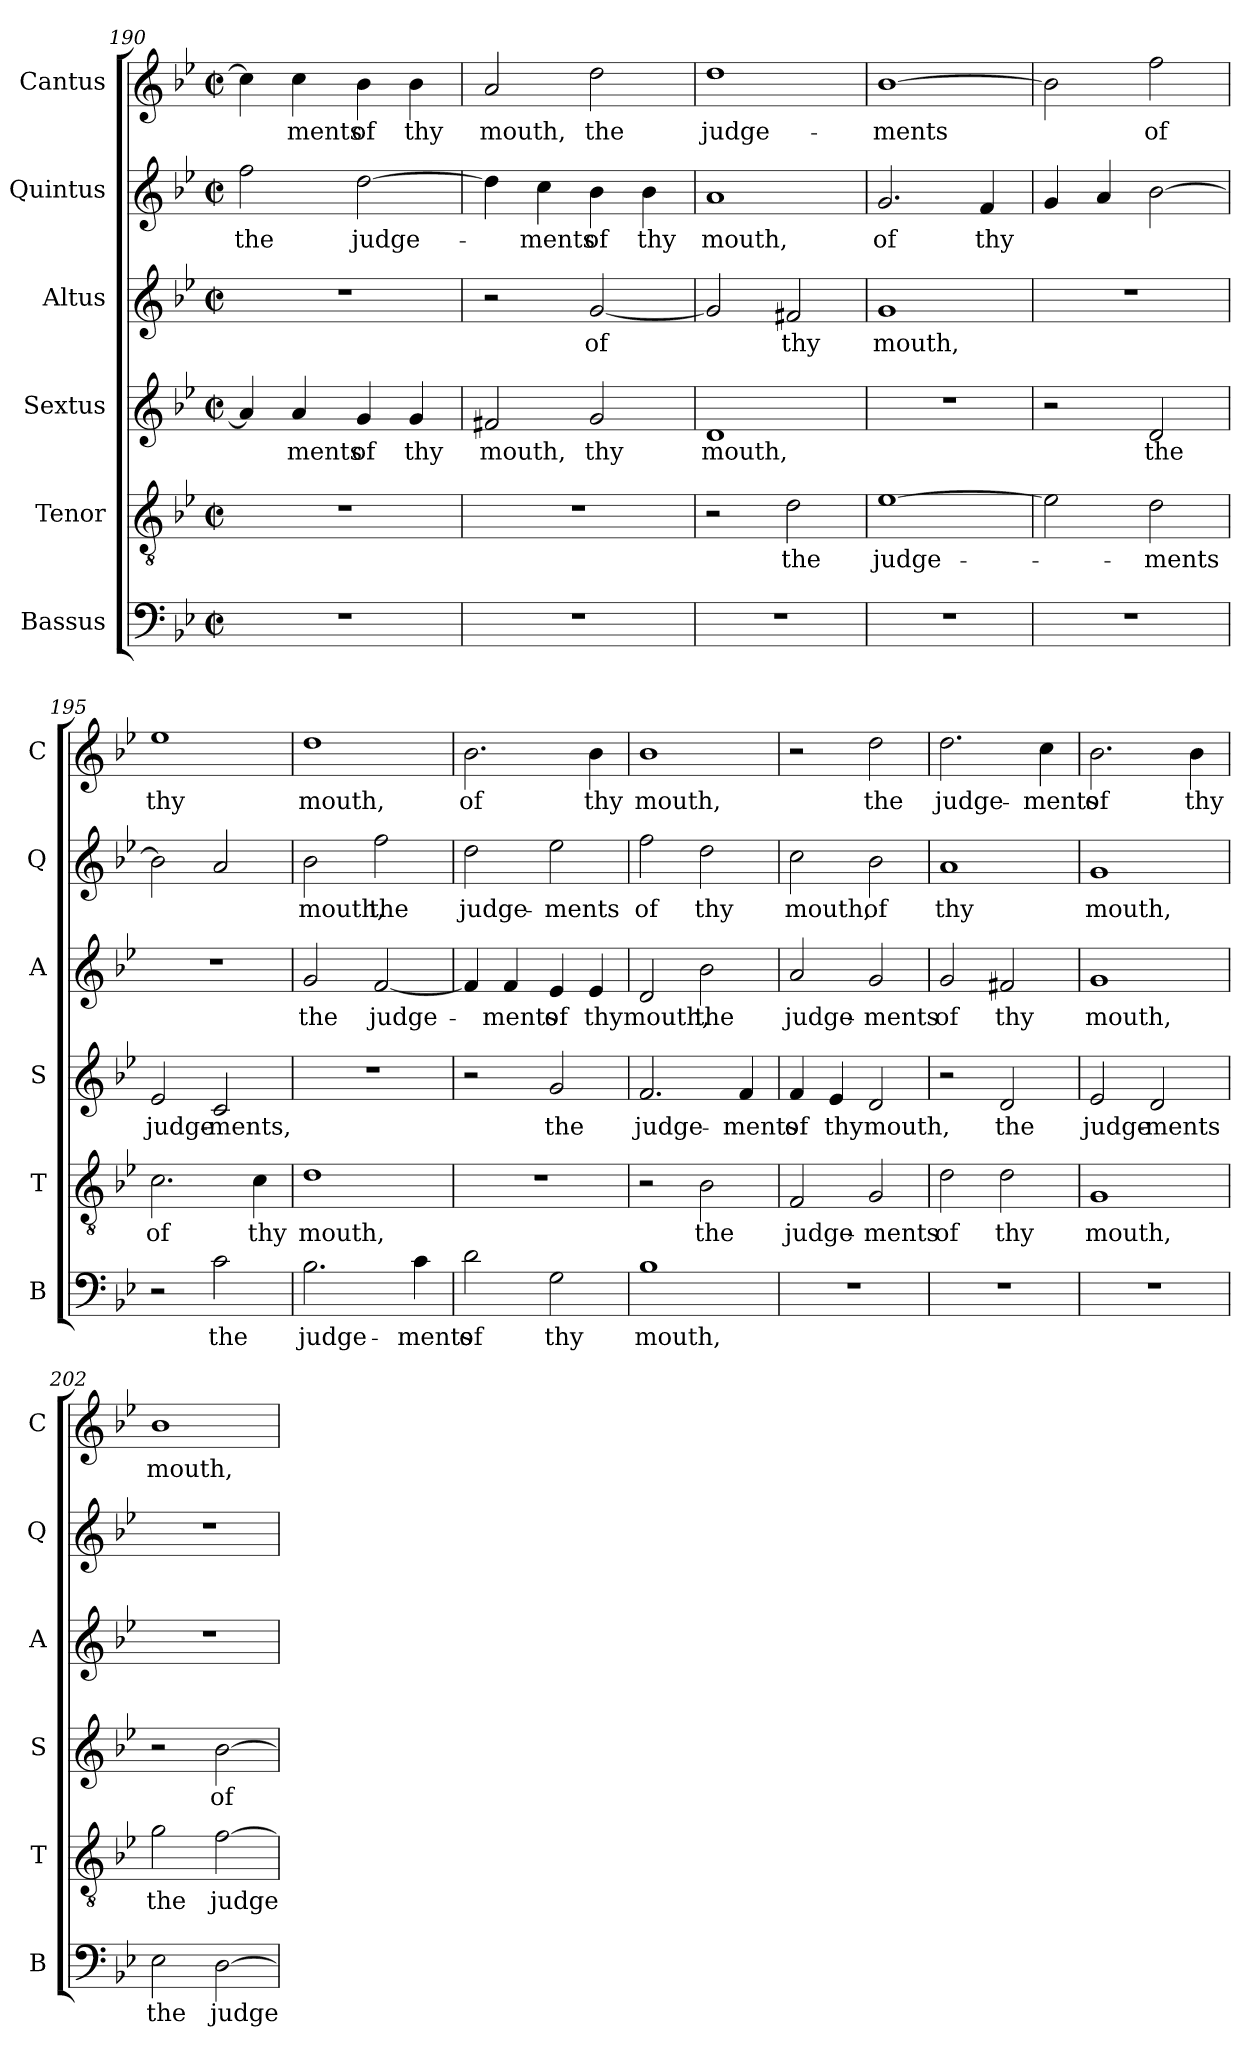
**kern	**text	**kern	**text	**kern	**text	**kern	**text	**kern	**text	**kern	**text
*part6	*part6	*part5	*part5	*part4	*part4	*part3	*part3	*part2	*part2	*part1	*part1
*staff6	*staff6	*staff5	*staff5	*staff4	*staff4	*staff3	*staff3	*staff2	*staff2	*staff1	*staff1
*I"Bassus	*	*I"Tenor	*	*I"Sextus	*	*I"Altus	*	*I"Quintus	*	*I"Cantus	*
*I'B	*	*I'T	*	*I'S	*	*I'A	*	*I'Q	*	*I'C	*
*clefF4	*	*clefGv2	*	*clefG2	*	*clefG2	*	*clefG2	*	*clefG2	*
*k[b-e-]	*	*k[b-e-]	*	*k[b-e-]	*	*k[b-e-]	*	*k[b-e-]	*	*k[b-e-]	*
*B-:	*	*B-:	*	*B-:	*	*B-:	*	*B-:	*	*B-:	*
*M2/2	*	*M2/2	*	*M2/2	*	*M2/2	*	*M2/2	*	*M2/2	*
*met(c|)	*	*met(c|)	*	*met(c|)	*	*met(c|)	*	*met(c|)	*	*met(c|)	*
=190	=190	=190	=190	=190	=190	=190	=190	=190	=190	=190	=190
!	!	!	!	!	!	!	!	!	!LO:LY:b	!	!
1r	.	1r	.	4a/]	.	1r	.	2ff\	the	4cc\]	.
!	!	!	!	!	!LO:LY:b	!	!	!	!	!	!LO:LY:b
.	.	.	.	4a/	-ments	.	.	.	.	4cc\	-ments
!	!	!	!	!	!LO:LY:b	!	!	!	!LO:LY:b	!	!LO:LY:b
.	.	.	.	4g/	of	.	.	[2dd\	judge-	4b-\	of
!	!	!	!	!	!LO:LY:b	!	!	!	!	!	!LO:LY:b
.	.	.	.	4g/	thy	.	.	.	.	4b-\	thy
=191	=191	=191	=191	=191	=191	=191	=191	=191	=191	=191	=191
!	!	!	!	!	!LO:LY:b	!	!	!	!	!	!LO:LY:b
1r	.	1r	.	2f#X/	mouth,	2r	.	4dd\]	.	2a/	mouth,
!	!	!	!	!	!	!	!	!	!LO:LY:b	!	!
.	.	.	.	.	.	.	.	4cc\	-ments	.	.
!	!	!	!	!	!LO:LY:b	!	!LO:LY:b	!	!LO:LY:b	!	!LO:LY:b
.	.	.	.	2g/	thy	[2g/	of	4b-\	of	2dd\	the
!	!	!	!	!	!	!	!	!	!LO:LY:b	!	!
.	.	.	.	.	.	.	.	4b-\	thy	.	.
=192	=192	=192	=192	=192	=192	=192	=192	=192	=192	=192	=192
!	!	!	!	!	!LO:LY:b	!	!	!	!LO:LY:b	!	!LO:LY:b
1r	.	2r	.	1d	mouth,	2g/]	.	1a	mouth,	1dd	judge-
!	!	!	!LO:LY:b	!	!	!	!LO:LY:b	!	!	!	!
.	.	2d\	the	.	.	2f#X/	thy	.	.	.	.
!!LO:PB:g=z
=193	=193	=193	=193	=193	=193	=193	=193	=193	=193	=193	=193
!	!	!	!LO:LY:b	!	!	!	!LO:LY:b	!	!LO:LY:b	!	!LO:LY:b
1r	.	[1e-	judge-	1r	.	1g	mouth,	2.g/	of	[1b-	-ments
!	!	!	!	!	!	!	!	!	!LO:LY:b	!	!
.	.	.	.	.	.	.	.	4f/	thy	.	.
=194	=194	=194	=194	=194	=194	=194	=194	=194	=194	=194	=194
1r	.	2e-\]	.	2r	.	1r	.	4g/	.	2b-\]	.
.	.	.	.	.	.	.	.	4a/	.	.	.
!	!	!	!LO:LY:b	!	!LO:LY:b	!	!	!	!	!	!LO:LY:b
.	.	2d\	-ments	2d/	the	.	.	[2b-\	.	2ff\	of
=195	=195	=195	=195	=195	=195	=195	=195	=195	=195	=195	=195
!	!	!	!LO:LY:b	!	!LO:LY:b	!	!	!	!	!	!LO:LY:b
2r	.	2.c\	of	2e-/	judge-	1r	.	2b-\]	.	1ee-	thy
!	!LO:LY:b	!	!	!	!LO:LY:b	!	!	!	!	!	!
2c\	the	.	.	2c/	-ments,	.	.	2a/	.	.	.
!	!	!	!LO:LY:b	!	!	!	!	!	!	!	!
.	.	4c\	thy	.	.	.	.	.	.	.	.
=196	=196	=196	=196	=196	=196	=196	=196	=196	=196	=196	=196
!	!LO:LY:b	!	!LO:LY:b	!	!	!	!LO:LY:b	!	!LO:LY:b	!	!LO:LY:b
2.B-\	judge-	1d	mouth,	1r	.	2g/	the	2b-\	mouth,	1dd	mouth,
!	!	!	!	!	!	!	!LO:LY:b	!	!LO:LY:b	!	!
.	.	.	.	.	.	[2f/	judge-	2ff\	the	.	.
!	!LO:LY:b	!	!	!	!	!	!	!	!	!	!
4c\	-ments	.	.	.	.	.	.	.	.	.	.
=197	=197	=197	=197	=197	=197	=197	=197	=197	=197	=197	=197
!	!LO:LY:b	!	!	!	!	!	!	!	!LO:LY:b	!	!LO:LY:b
2d\	of	1r	.	2r	.	4f/]	.	2dd\	judge-	2.b-\	of
!	!	!	!	!	!	!	!LO:LY:b	!	!	!	!
.	.	.	.	.	.	4f/	-ments	.	.	.	.
!	!LO:LY:b	!	!	!	!LO:LY:b	!	!LO:LY:b	!	!LO:LY:b	!	!
2G\	thy	.	.	2g/	the	4e-/	of	2ee-\	-ments	.	.
!	!	!	!	!	!	!	!LO:LY:b	!	!	!	!LO:LY:b
.	.	.	.	.	.	4e-/	thy	.	.	4b-\	thy
=198	=198	=198	=198	=198	=198	=198	=198	=198	=198	=198	=198
!	!LO:LY:b	!	!	!	!LO:LY:b	!	!LO:LY:b	!	!LO:LY:b	!	!LO:LY:b
1B-	mouth,	2r	.	2.f/	judge-	2d/	mouth,	2ff\	of	1b-	mouth,
!	!	!	!LO:LY:b	!	!	!	!LO:LY:b	!	!LO:LY:b	!	!
.	.	2B-\	the	.	.	2b-\	the	2dd\	thy	.	.
!	!	!	!	!	!LO:LY:b	!	!	!	!	!	!
.	.	.	.	4f/	-ments	.	.	.	.	.	.
=199	=199	=199	=199	=199	=199	=199	=199	=199	=199	=199	=199
!	!	!	!LO:LY:b	!	!LO:LY:b	!	!LO:LY:b	!	!LO:LY:b	!	!
1r	.	2F/	judge-	4f/	of	2a/	judge-	2cc\	mouth,	2r	.
!	!	!	!	!	!LO:LY:b	!	!	!	!	!	!
.	.	.	.	4e-/	thy	.	.	.	.	.	.
!	!	!	!LO:LY:b	!	!LO:LY:b	!	!LO:LY:b	!	!LO:LY:b	!	!LO:LY:b
.	.	2G/	-ments	2d/	mouth,	2g/	-ments	2b-\	of	2dd\	the
=200	=200	=200	=200	=200	=200	=200	=200	=200	=200	=200	=200
!	!	!	!LO:LY:b	!	!	!	!LO:LY:b	!	!LO:LY:b	!	!LO:LY:b
1r	.	2d\	of	2r	.	2g/	of	1a	thy	2.dd\	judge-
!	!	!	!LO:LY:b	!	!LO:LY:b	!	!LO:LY:b	!	!	!	!
.	.	2d\	thy	2d/	the	2f#X/	thy	.	.	.	.
!	!	!	!	!	!	!	!	!	!	!	!LO:LY:b
.	.	.	.	.	.	.	.	.	.	4cc\	-ments
=201	=201	=201	=201	=201	=201	=201	=201	=201	=201	=201	=201
!	!	!	!LO:LY:b	!	!LO:LY:b	!	!LO:LY:b	!	!LO:LY:b	!	!LO:LY:b
1r	.	1G	mouth,	2e-/	judge-	1g	mouth,	1g	mouth,	2.b-\	of
!	!	!	!	!	!LO:LY:b	!	!	!	!	!	!
.	.	.	.	2d/	-ments	.	.	.	.	.	.
!	!	!	!	!	!	!	!	!	!	!	!LO:LY:b
.	.	.	.	.	.	.	.	.	.	4b-\	thy
!!LO:LB:g=z
=202	=202	=202	=202	=202	=202	=202	=202	=202	=202	=202	=202
!	!LO:LY:b	!	!LO:LY:b	!	!	!	!	!	!	!	!LO:LY:b
2E-\	the	2g\	the	2r	.	1r	.	1r	.	1b-	mouth,
!	!LO:LY:b	!	!LO:LY:b	!	!LO:LY:b	!	!	!	!	!	!
[2D\	judge-	[2f\	judge-	[2b-\	of	.	.	.	.	.	.
=	=	=	=	=	=	=	=	=	=	=	=
*-	*-	*-	*-	*-	*-	*-	*-	*-	*-	*-	*-
